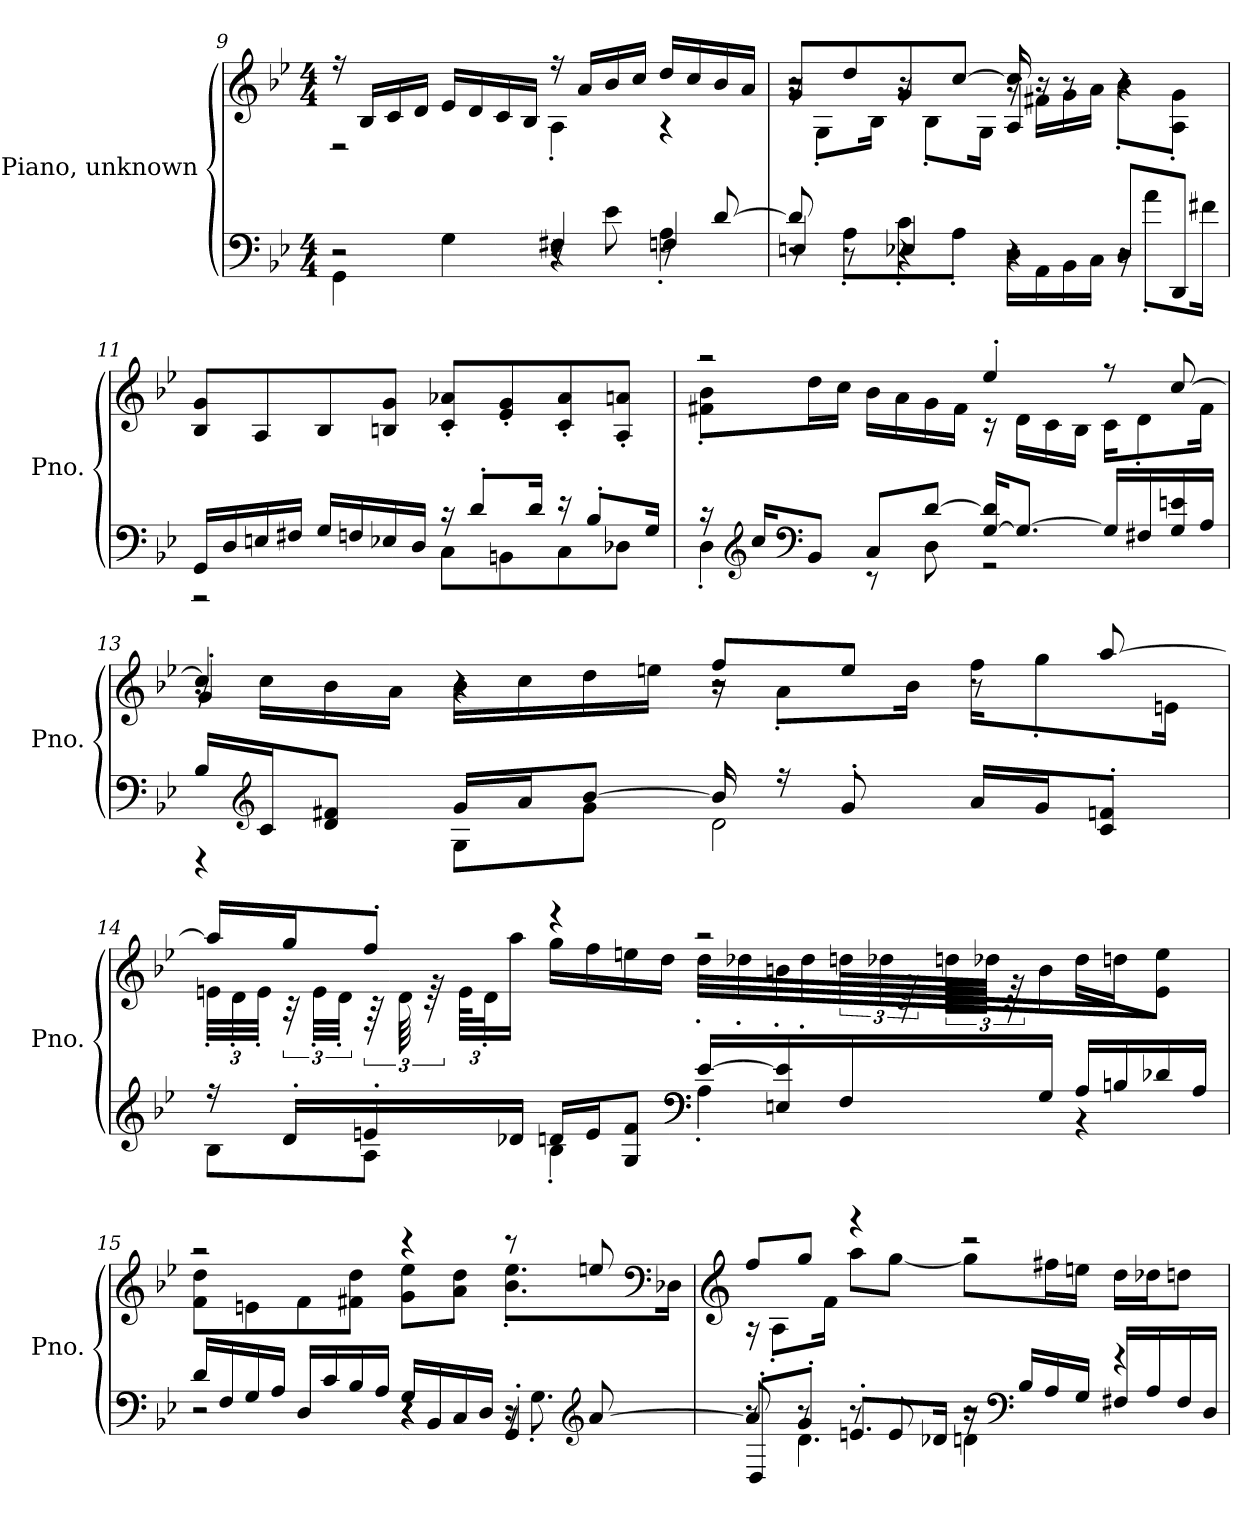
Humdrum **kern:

**kern	**kern
*part1	*part1
*staff2	*staff1
*I"Piano, unknown	*
*I'Pno.	*
!!LO:LB:g=z
*clefF4	*clefG2
*k[b-e-]	*k[b-e-]
*M4/4	*M4/4
=9	=9
*^	*^
*	*^	*	*
2r	4GG\	2r	16r	2r
.	.	.	16B-/LL	.
.	.	.	16c/	.
.	.	.	16d/JJ	.
.	4G\	.	16e-/LL	.
.	.	.	16d/	.
.	.	.	16c/	.
.	.	.	16B-/JJ	.
4r	8r	4F#X/	16r	4A'\
.	.	.	16a/LL	.
.	8e-\	.	16b-/	.
.	.	.	16cc/JJ	.
8r	4A'\	4Fn/	16dd/LL	4r
.	.	.	16cc/	.
[8d/	.	.	16b-/	.
.	.	.	16a/JJ	.
=10	=10	=10	=10	=10
*	*	*	*	*^
8d/]	8r	4En/	8g/L	16r	2r
.	.	.	.	8G'\L	.
8r	8A'\L	.	8dd/	.	.
.	.	.	.	16B-\Jk	.
4r	8c'\	4E-X/	8g/	16r	.
.	.	.	.	8B-'\L	.
.	8A'\J	.	[8cc/J	.	.
.	.	.	.	16G\Jk	.
2r	16D\LL	4r	16cc/]	16r	4A'/
.	16AA\	.	16r	16f#X\LL	.
.	16BB-\	.	8r	16g\	.
.	16C\JJ	.	.	16a\JJ	.
.	16r	8D/L	4r	8b-'\L	4r
.	8a'\L	.	.	.	.
.	.	8DD/J	.	8A\' 8g\'J	.
.	16f#X\Jk	.	.	.	.
*	*v	*v	*	*	*
*	*	*v	*v	*v
!!LO:PB:g=z
=11	=11	=11
16GG/LL	2r	8B-/ 8g/L
16D/	.	.
16En/	.	8A/
16F#X/JJ	.	.
16G/LL	.	8B-/
16Fn/	.	.
16E-X/	.	8Bn/ 8g/J
16D/JJ	.	.
16r	8C\L	8c/' 8a-X/'L
8d'/L	.	.
.	8BBn\	8e-/' 8g/'
16d/Jk	.	.
16r	8C\	8c/' 8a-/'
8B-'/L	.	.
.	8D-X\J	8A/' 8an/'J
16G/Jk	.	.
=12	=12	=12
*	*	*^
16r	4D'\	2r	8f#X\' 8b-\'L
*clefG2	*	*	*
16cc/KL	.	.	.
*clefF4	*	*	*
8BB-/J	.	.	16dd\L
.	.	.	16cc\JJ
8C/L	8r	.	16b-\LL
.	.	.	16a\
[8d/J	8D\	.	16g\
.	.	.	16f#\JJ
[16G/ 16d/]KL	2r	4ee-'/	16r
8.G/J_	.	.	16d\LL
.	.	.	16c\
.	.	.	16B-\JJ
16G/LL]	.	8r	16c\KL
16F#X/	.	.	8d'\
16G/ 16en/	.	[8cc/	.
16A/JJ	.	.	16f#\Jk
!!LO:LB:g=z
=13	=13	=13	=13
*	*	*	*^
16B-/LL	4r	4cc/]	16r	4g'/
*clefG2	*	*	*	*
16c/J	.	.	16cc\LL	.
8d/ 8f#X/J	.	.	16b-\	.
.	.	.	16a\JJ	.
16g/LL	8G\L	4r	16b-\LL	4r
16a/J	.	.	16cc\	.
[8b-/J	8g\J	.	16dd\	.
.	.	.	16een\JJ	.
16b-/]	2d\	8ff/L	16r	2r
16r	.	.	8a'\L	.
8g'/	.	8ee/J	.	.
.	.	.	16b-\Jk	.
16a/LL	.	8r	16ff\KL	.
16g/J	.	.	8gg'\	.
8c/' 8fn/'J	.	[8aa/	.	.
.	.	.	16en\Jk	.
*	*	*	*v	*v
!!LO:LB:g=z
=14	=14	=14	=14
*	*	*	*Xbrackettup
16r	8B-\L	16aa/LL]	48en'\LLL
.	.	.	48d'\
.	.	.	48e'\JJJ
*	*	*	*brackettup
16d'/LL	.	16gg/J	48r
.	.	.	48e'\LLL
.	.	.	48d'\JJJ
16en'/	8A\J	8ff'/J	96r
.	.	.	96d\
.	.	.	96r
.	.	.	96e\KLLL
.	.	.	48d'\J
16d-X/JJ	.	.	16aa\JJ
16dn/LL	4B-'\	4r	16gg\LL
16e/J	.	.	16ff\
8G/ 8f/J	.	.	16een\
.	.	.	16dd\JJ
*clefF4	*	*	*
[16e/LL	4A'\	2r	32dd'\LLL
.	.	.	32dd-X'\
16En/ 16e/]	.	.	32bn'\
.	.	.	32dd-'\
16F/	.	.	96ddn\L
.	.	.	96dd-X\JJJJ
.	.	.	96r
.	.	.	96ddn\LLLL
.	.	.	96dd-X\JJJJ
.	.	.	96r
16G/JJ	.	.	16b\
16A/LL	4r	.	16dd-\LL
16Bn/	.	.	16ddn\J
16d-X/	.	.	8e\ 8ee\J
16A/JJ	.	.	.
!!LO:LB:g=z	!!
=15	=15	=15	=15
*	*^	*	*
2r	2r	16d/LL	2r	8f\ 8dd\L
.	.	16F/	.	.
.	.	16G/	.	8en\
.	.	16A/JJ	.	.
.	.	16D/LL	.	8f\
.	.	16c/	.	.
.	.	16B-/	.	8f#X\ 8dd\J
.	.	16A/JJ	.	.
4r	4r	16G/LL	4r	8g\ 8ee-\L
.	.	16BB-/	.	.
.	.	16C/	.	8a\ 8dd\J
.	.	16D/JJ	.	.
8r	16r	4GG'/	8r	8.b-\' 8.ee-\'L
.	8.G'\	.	.	.
*clefG2	*	*	*	*
[8a/	.	.	8een/	.
*	*	*	*clefF4	*
.	.	.	.	16D-X\Jk
=16	=16	=16	=16	=16
*	*	*	*clefG2	*
8a/]	8r	8D'/L	8ff/L	16r
.	.	.	.	8A'\L
8r	4.d\	8g'/J	8gg/J	.
.	.	.	.	16f\Jk
8r	.	8.en'/L	4r	8aa\L
8e/	.	.	.	[8gg\J
.	.	16d-X/Jk	.	.
2r	4dn\	16r	2r	8gg\L]
*clefF4	*	*	*	*
.	.	16B-/LL	.	.
.	.	16A/	.	16ff#X\L
.	.	16G/JJ	.	16een\JJ
.	4r	16F#X/LL	.	16dd\LL
.	.	16A/	.	16dd-X\J
.	.	16F#/	.	8ddn\J
.	.	16D/JJ	.	.
*v	*v	*v	*	*
*	*v	*v
=	=
*-	*-
